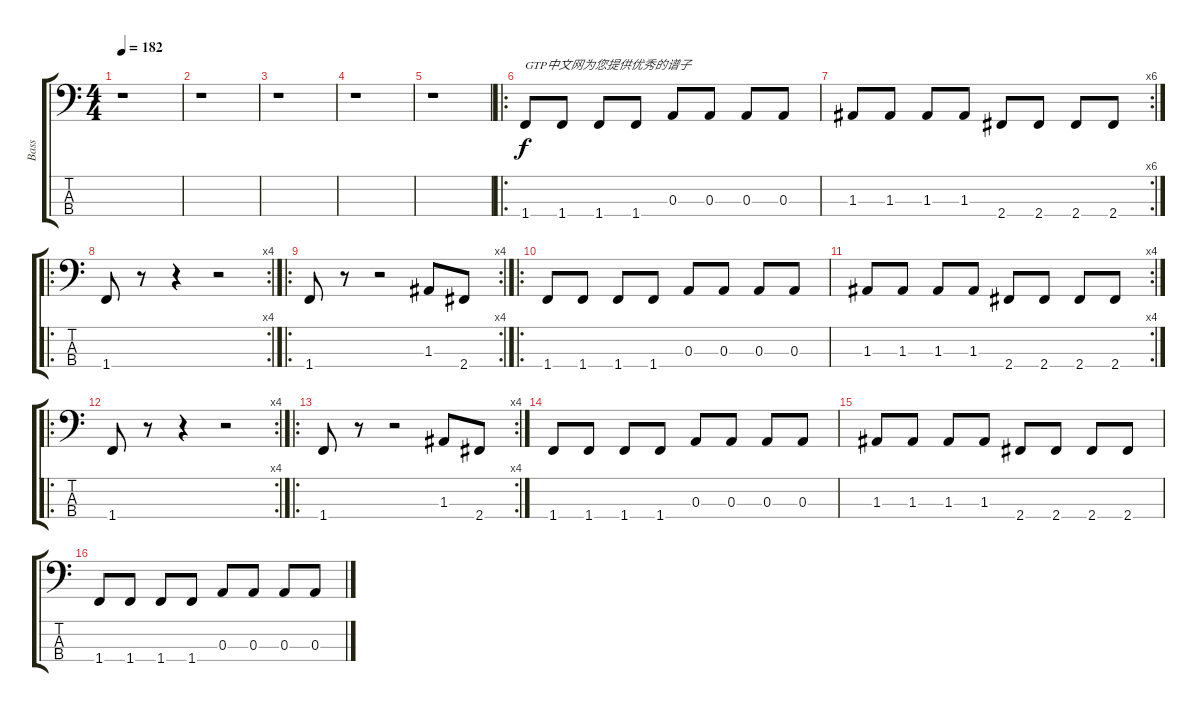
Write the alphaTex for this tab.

\track ("Bass" "Bass") {instrument electricbassfinger}
\staff {score tabs}
\tuning (G2 D2 A1 E1) {hide}
\ts (4 4)
\tempo 182
\clef f4
\ks c
r.1{dy f instrument electricbassfinger} |
r.1 |
r.1 |
r.1 |
r.1 |
\ro
1.4.8{txt "GTP中文网为您提供优秀的谱子"} 1.4.8 1.4.8 1.4.8 0.3.8 0.3.8 0.3.8 0.3.8 |
\rc 6
1.3.8 1.3.8 1.3.8 1.3.8 2.4.8 2.4.8 2.4.8 2.4.8 |
\ro
\rc 4
1.4.8 r.8 r.4 r.2 |
\ro
\rc 4
1.4.8 r.8 r.2 1.3.8 2.4.8 |
\ro
1.4.8 1.4.8 1.4.8 1.4.8 0.3.8 0.3.8 0.3.8 0.3.8 |
\rc 4
1.3.8 1.3.8 1.3.8 1.3.8 2.4.8 2.4.8 2.4.8 2.4.8 |
\ro
\rc 4
1.4.8 r.8 r.4 r.2 |
\ro
\rc 4
1.4.8 r.8 r.2 1.3.8 2.4.8 |
1.4.8 1.4.8 1.4.8 1.4.8 0.3.8 0.3.8 0.3.8 0.3.8 |
1.3.8 1.3.8 1.3.8 1.3.8 2.4.8 2.4.8 2.4.8 2.4.8 |
1.4.8 1.4.8 1.4.8 1.4.8 0.3.8 0.3.8 0.3.8 0.3.8
